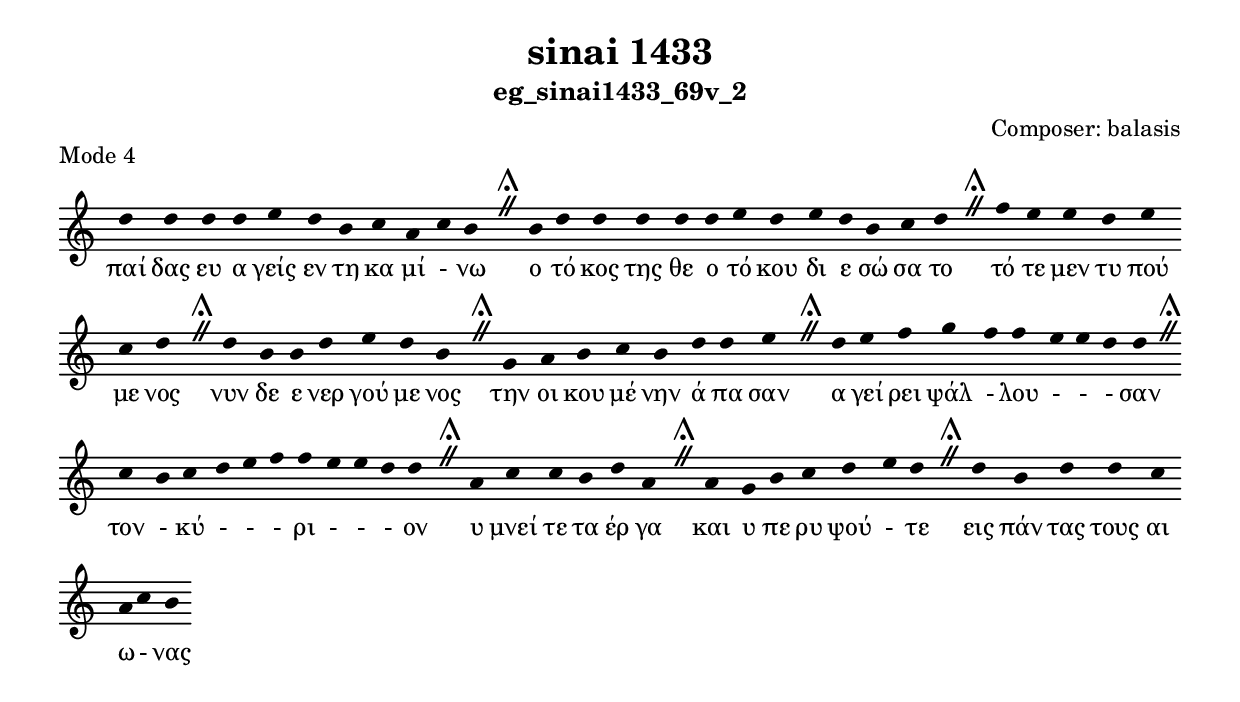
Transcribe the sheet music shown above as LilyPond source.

\include "gregorian.ly"

	\header {
 	  title = "sinai 1433"
	  subtitle = "eg_sinai1433_69v_2"
	  composer = "Composer: balasis"
	  piece = "Mode 4"
	}

	chant = {
	  d''4 d''4 d''4 d''4 e''4 d''4 b'4 c''4 a'4 c''4 b'4 \divisioMaior
 b'4 d''4 d''4 d''4 d''4 d''4 e''4 d''4 e''4 d''4 b'4 c''4 d''4 \divisioMaior
 f''4 e''4 e''4 d''4 e''4 c''4 d''4 \divisioMaior
 d''4 b'4 b'4 d''4 e''4 d''4 b'4 \divisioMaior
 g'4 a'4 b'4 c''4 b'4 d''4 d''4 e''4 \divisioMaior
 d''4 e''4 f''4 g''4 f''4 f''4 e''4 e''4 d''4 d''4 \divisioMaior
 c''4 b'4 c''4 d''4 e''4 f''4 f''4 e''4 e''4 d''4 d''4 \divisioMaior
 a'4 c''4 c''4 b'4 d''4 a'4 \divisioMaior
 a'4 g'4 b'4 c''4 d''4 e''4 d''4 \divisioMaior
 d''4 b'4 d''4 d''4 c''4 a'4 c''4 b'4\finalis
	}

	verba = \lyricmode {παί δας ευ α γείς εν τη κα μί - νω 
ο τό κος της θε ο τό κου δι ε σώ σα το 
τό τε μεν τυ πού με νος 
νυν δε ε νερ γού με νος 
την οι κου μέ νην ά πα σαν 
α γεί ρει ψάλ - λου -  -  - σαν 
τον - κύ -  -  - ρι -  -  - ον 
υ μνεί τε τα έρ γα 
και υ πε ρυ ψού - τε 
εις πάν τας τους αι ω - νας 
	}


	\score {
	  \new Staff <<
	  \new Voice = "melody" \chant
	  \new Lyrics = "one" \lyricsto melody \verba
	  >>
	  \layout {
	    \context {
	      \Staff
	      \remove "Time_signature_engraver"
	      \remove "Bar_engraver"
	    }
	    \context {
	      \Voice
	      \remove "Stem_engraver"
	    }
	  }
	}